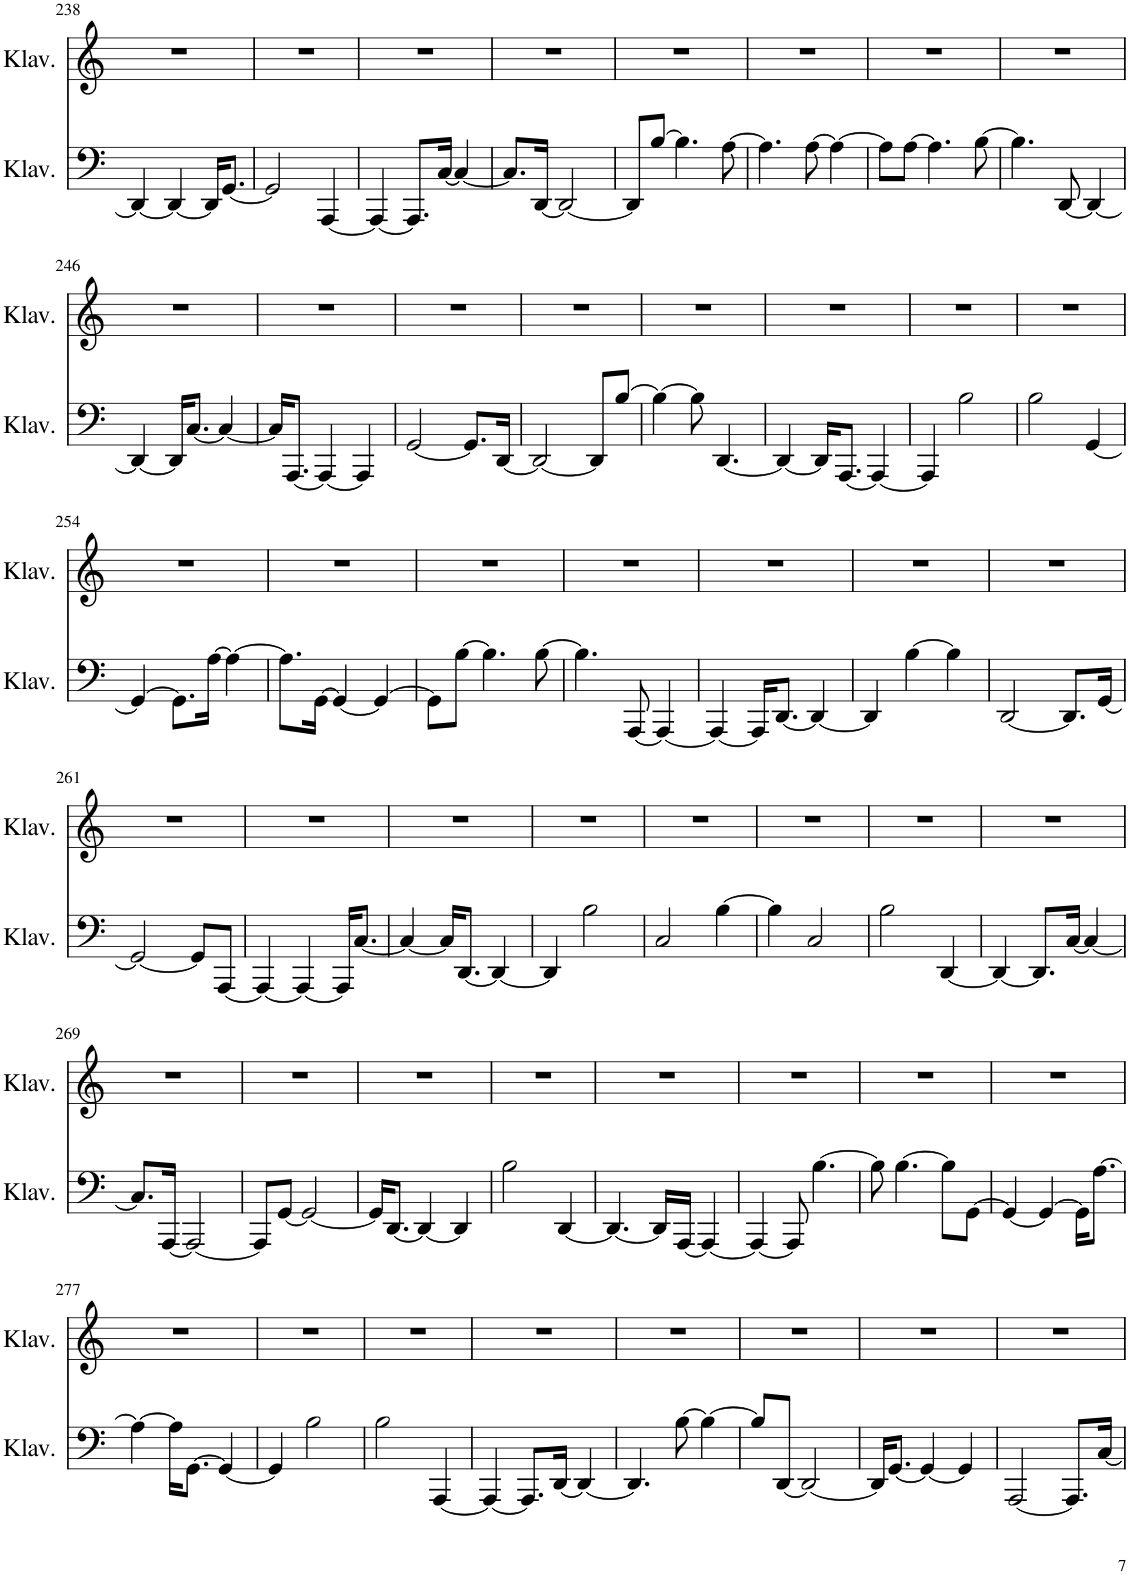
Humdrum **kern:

**kern	**kern
*part2	*part1
*staff2	*staff1
*I"Klavier	*I"Klavier
*I'Klav.	*I'Klav.
!!LO:PB:g=z
*clefF4	*clefG2
*k[]	*k[]
*M3/4	*M3/4
=238	=238
4DD/_	2.r
4DD/_	.
16DD/KL]	.
[8.GG/J	.
=239	=239
2GG/]	2.r
[4AAA/	.
=240	=240
4AAA/_	2.r
8.AAA/L]	.
[16C/Jk	.
4C/_	.
=241	=241
8.C/L]	2.r
[16DD/Jk	.
2DD/_	.
=242	=242
8DD/L]	2.r
[8B/J	.
4.B\]	.
[8A\	.
=243	=243
4.A\]	2.r
[8A\	.
4A\_	.
=244	=244
8A\L]	2.r
[8A\J	.
4.A\]	.
[8B\	.
=245	=245
4.B\]	2.r
[8DD/	.
4DD/_	.
!!LO:LB:g=z
=246	=246
4DD/_	2.r
16DD/KL]	.
[8.C/J	.
4C/_	.
=247	=247
16C/KL]	2.r
[8.AAA/J	.
4AAA/_	.
4AAA/]	.
=248	=248
[2GG/	2.r
8.GG/L]	.
[16DD/Jk	.
=249	=249
2DD/_	2.r
8DD/L]	.
[8B/J	.
=250	=250
4B\_	2.r
8B\]	.
[4.DD/	.
=251	=251
4DD/_	2.r
16DD/KL]	.
[8.AAA/J	.
4AAA/_	.
=252	=252
4AAA/]	2.r
2B\	.
=253	=253
2B\	2.r
[4GG/	.
!!LO:LB:g=z
=254	=254
4GG/_	2.r
8.GG\L]	.
[16A\Jk	.
4A\_	.
=255	=255
8.A\L]	2.r
[16GG\Jk	.
4GG/_	.
4GG/_	.
=256	=256
8GG\L]	2.r
[8B\J	.
4.B\]	.
[8B\	.
=257	=257
4.B\]	2.r
[8AAA/	.
4AAA/_	.
=258	=258
4AAA/_	2.r
16AAA/KL]	.
[8.DD/J	.
4DD/_	.
=259	=259
4DD/]	2.r
[4B\	.
4B\]	.
=260	=260
[2DD/	2.r
8.DD/L]	.
[16GG/Jk	.
!!LO:LB:g=z
=261	=261
2GG/_	2.r
8GG/L]	.
[8AAA/J	.
=262	=262
4AAA/_	2.r
4AAA/_	.
16AAA/KL]	.
[8.C/J	.
=263	=263
4C/_	2.r
16C/KL]	.
[8.DD/J	.
4DD/_	.
=264	=264
4DD/]	2.r
2B\	.
=265	=265
2C/	2.r
[4B\	.
=266	=266
4B\]	2.r
2C/	.
=267	=267
2B\	2.r
[4DD/	.
=268	=268
4DD/_	2.r
8.DD/L]	.
[16C/Jk	.
4C/_	.
!!LO:LB:g=z
=269	=269
8.C/L]	2.r
[16AAA/Jk	.
2AAA/_	.
=270	=270
8AAA/L]	2.r
[8GG/J	.
2GG/_	.
=271	=271
16GG/KL]	2.r
[8.DD/J	.
4DD/_	.
4DD/]	.
=272	=272
2B\	2.r
[4DD/	.
=273	=273
4.DD/_	2.r
16DD/LL]	.
[16AAA/JJ	.
4AAA/_	.
=274	=274
4AAA/_	2.r
8AAA/]	.
[4.B\	.
=275	=275
8B\]	2.r
[4.B\	.
8B\L]	.
[8GG\J	.
=276	=276
4GG/_	2.r
4GG/_	.
16GG\KL]	.
[8.A\J	.
!!LO:LB:g=z
=277	=277
4A\_	2.r
16A\KL]	.
[8.GG\J	.
4GG/_	.
=278	=278
4GG/]	2.r
2B\	.
=279	=279
2B\	2.r
[4AAA/	.
=280	=280
4AAA/_	2.r
8.AAA/L]	.
[16DD/Jk	.
4DD/_	.
=281	=281
4.DD/]	2.r
[8B\	.
4B\_	.
=282	=282
8B/L]	2.r
[8DD/J	.
2DD/_	.
=283	=283
16DD/KL]	2.r
[8.GG/J	.
4GG/_	.
4GG/]	.
=284	=284
[2AAA/	2.r
8.AAA/L]	.
[16C/Jk	.
=	=
*-	*-
